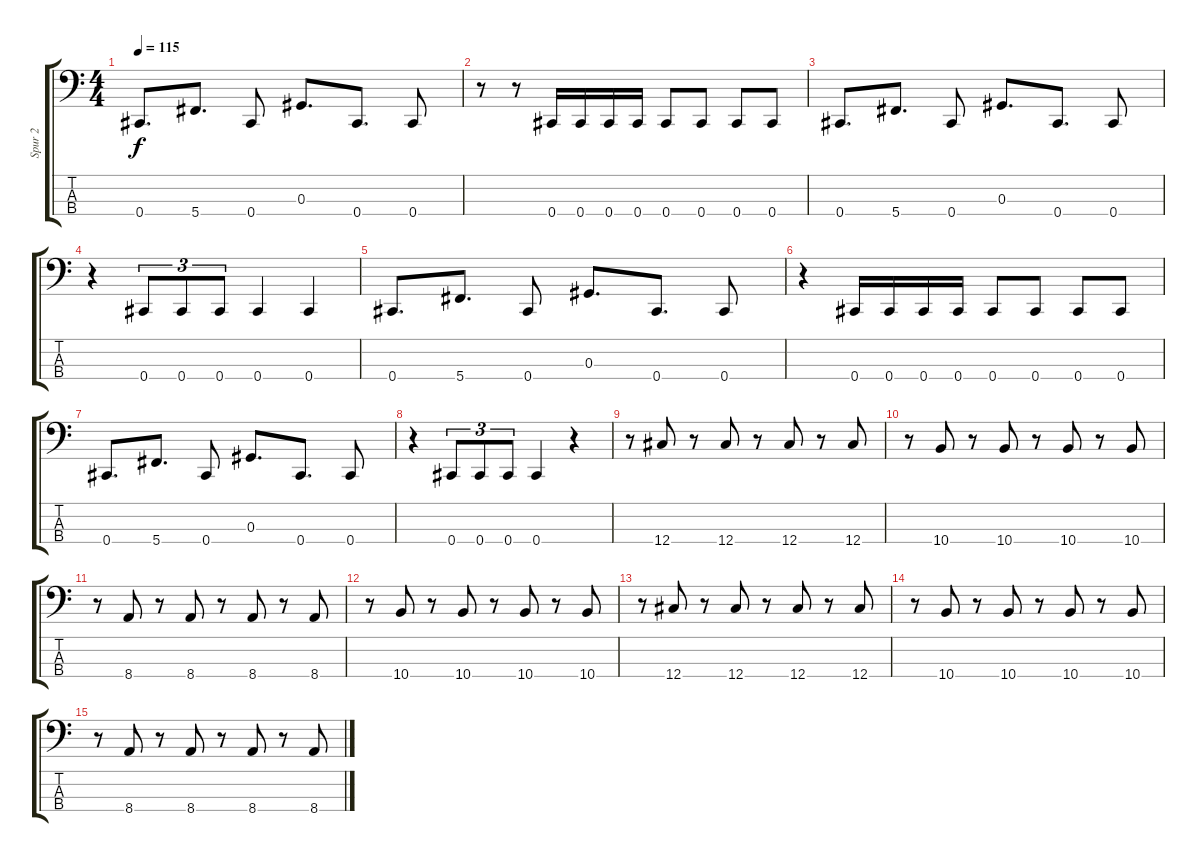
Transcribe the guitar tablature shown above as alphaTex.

\track ("Spur 2" "Spur 2") {instrument electricbassfinger}
\staff {score tabs}
\tuning (Gb2 Db2 Ab1 Db1) {hide}
\ts (4 4)
\tempo 115
\clef f4
\ks c
0.4.8{d dy f} 5.4.8{d} 0.4.8 0.3.8{d} 0.4.8{d} 0.4.8 |
r.8 r.8 0.4.16 0.4.16 0.4.16 0.4.16 0.4.8 0.4.8 0.4.8 0.4.8 |
0.4.8{d} 5.4.8{d} 0.4.8 0.3.8{d} 0.4.8{d} 0.4.8 |
r.4 0.4.8{tu (3 2)} 0.4.8{tu (3 2)} 0.4.8{tu (3 2)} 0.4.4 0.4.4 |
0.4.8{d} 5.4.8{d} 0.4.8 0.3.8{d} 0.4.8{d} 0.4.8 |
r.4 0.4.16 0.4.16 0.4.16 0.4.16 0.4.8 0.4.8 0.4.8 0.4.8 |
0.4.8{d} 5.4.8{d} 0.4.8 0.3.8{d} 0.4.8{d} 0.4.8 |
r.4 0.4.8{tu (3 2)} 0.4.8{tu (3 2)} 0.4.8{tu (3 2)} 0.4.4 r.4 |
r.8 12.4.8 r.8 12.4.8 r.8 12.4.8 r.8 12.4.8 |
r.8 10.4.8 r.8 10.4.8 r.8 10.4.8 r.8 10.4.8 |
r.8 8.4.8 r.8 8.4.8 r.8 8.4.8 r.8 8.4.8 |
r.8 10.4.8 r.8 10.4.8 r.8 10.4.8 r.8 10.4.8 |
r.8 12.4.8 r.8 12.4.8 r.8 12.4.8 r.8 12.4.8 |
r.8 10.4.8 r.8 10.4.8 r.8 10.4.8 r.8 10.4.8 |
r.8 8.4.8 r.8 8.4.8 r.8 8.4.8 r.8 8.4.8
